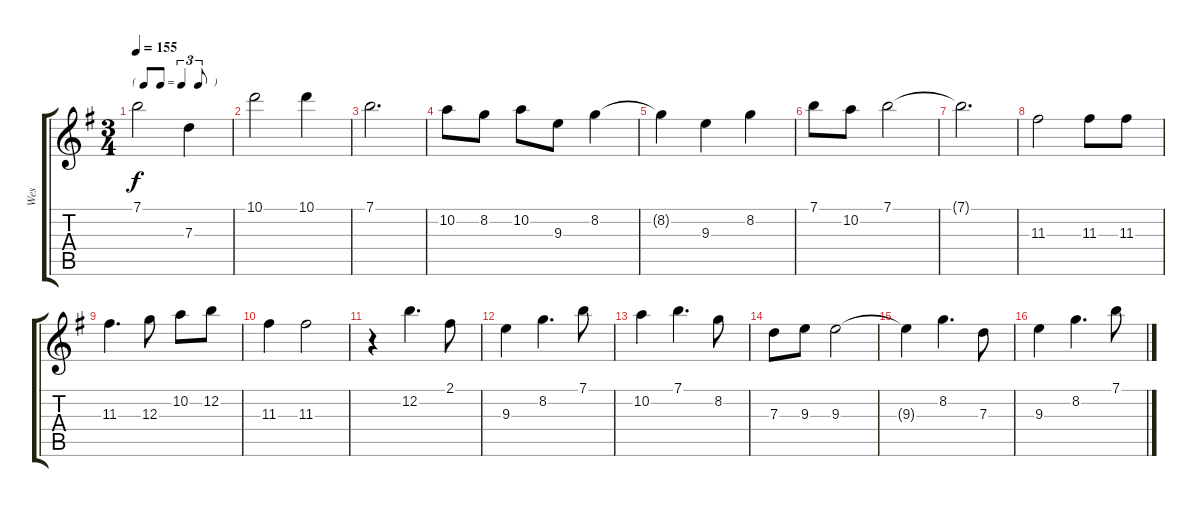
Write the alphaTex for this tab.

\track ("Wes" "Wes") {instrument electricguitarjazz}
\staff {score tabs}
\tuning (E4 B3 G3 D3 A2 E2) {hide}
\ts (3 4)
\tf triplet8th
\tempo 155
\clef g2
\ks eminor
7.1.2{dy f} 7.3.4 |
10.1.2 10.1.4 |
7.1.2{d} |
10.2.8 8.2.8 10.2.8 9.3.8 8.2.4 |
8.2{t}.4 9.3.4 8.2.4 |
7.1.8 10.2.8 7.1.2 |
7.1{t}.2{d} |
11.3.2 11.3.8 11.3.8 |
11.3.4{d} 12.3.8 10.2.8 12.2.8 |
11.3.4 11.3.2 |
r.4 12.2.4{d} 2.1.8 |
9.3.4 8.2.4{d} 7.1.8 |
10.2.4 7.1.4{d} 8.2.8 |
7.3.8 9.3.8 9.3.2 |
9.3{t}.4 8.2.4{d} 7.3.8 |
9.3.4 8.2.4{d} 7.1.8
